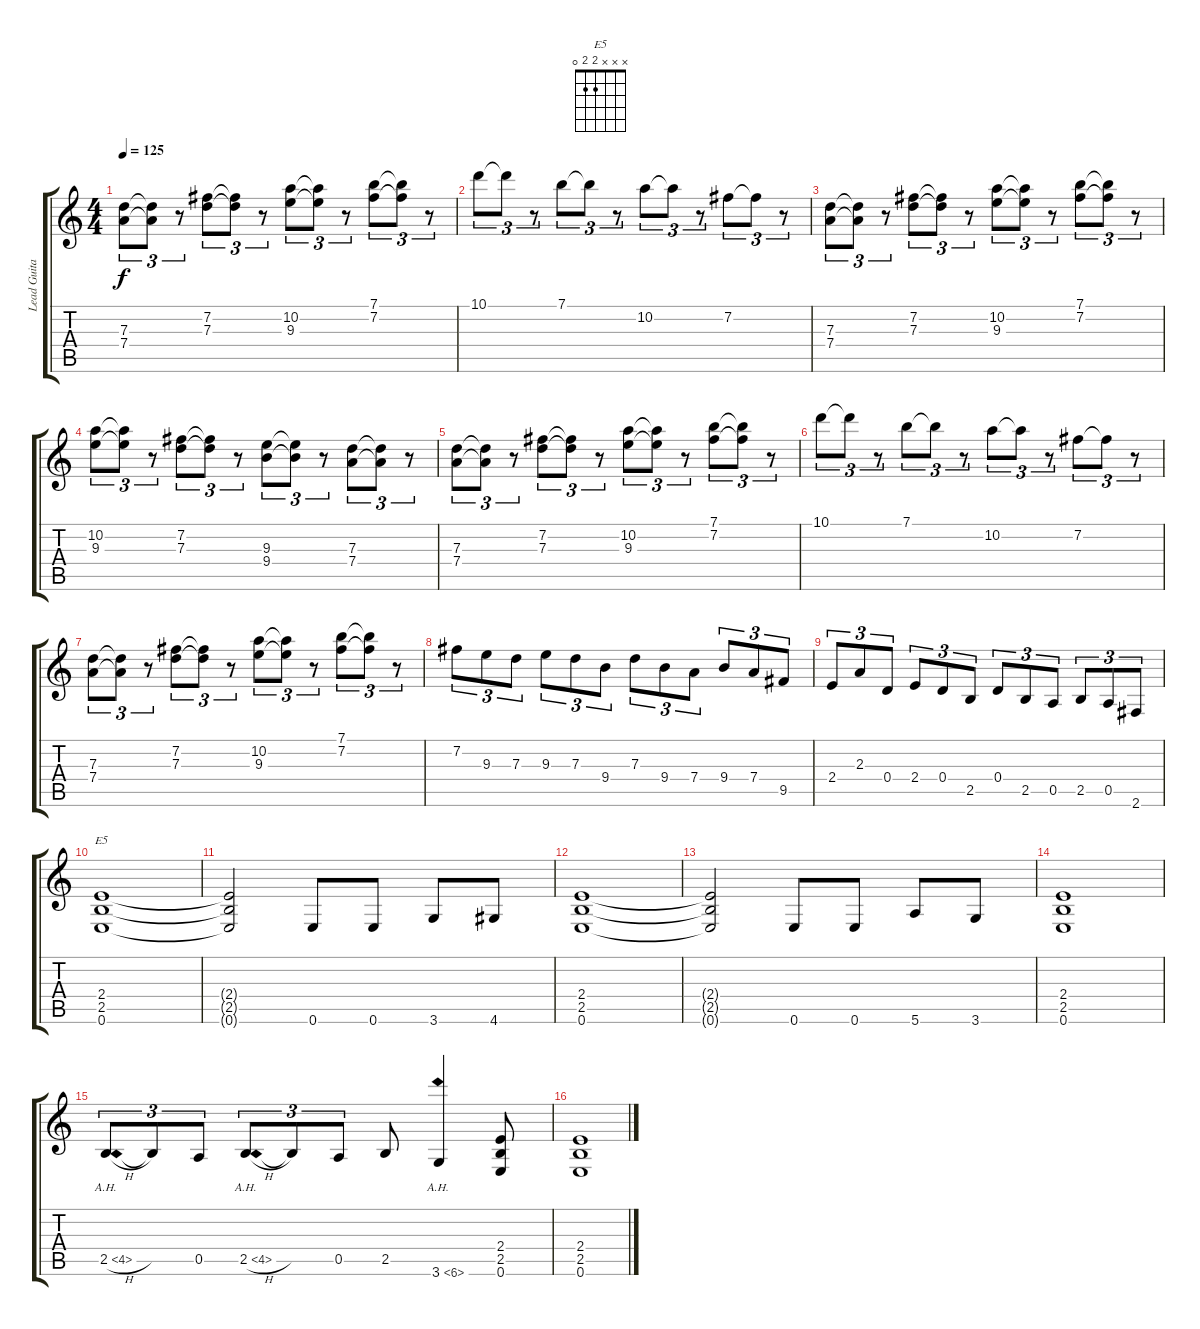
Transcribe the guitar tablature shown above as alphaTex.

\track ("Lead Guitar1" "Lead Guita") {instrument overdrivenguitar}
\staff {score tabs}
\tuning (E4 B3 G3 D3 A2 E2) {hide}
\chord ("E5" x x x 2 2 0)
\ts (4 4)
\tempo 125
\clef g2
\ks c
(7.3 7.4).8{tu (3 2) dy f} (7.3{t} 7.4{t}).8{tu (3 2)} r.8{tu (3 2)} (7.2 7.3).8{tu (3 2)} (7.2{t} 7.3{t}).8{tu (3 2)} r.8{tu (3 2)} (10.2 9.3).8{tu (3 2)} (10.2{t} 9.3{t}).8{tu (3 2)} r.8{tu (3 2)} (7.1 7.2).8{tu (3 2)} (7.1{t} 7.2{t}).8{tu (3 2)} r.8{tu (3 2)} |
10.1.8{tu (3 2)} 10.1{t}.8{tu (3 2)} r.8{tu (3 2)} 7.1.8{tu (3 2)} 7.1{t}.8{tu (3 2)} r.8{tu (3 2)} 10.2.8{tu (3 2)} 10.2{t}.8{tu (3 2)} r.8{tu (3 2)} 7.2.8{tu (3 2)} 7.2{t}.8{tu (3 2)} r.8{tu (3 2)} |
(7.3 7.4).8{tu (3 2)} (7.3{t} 7.4{t}).8{tu (3 2)} r.8{tu (3 2)} (7.2 7.3).8{tu (3 2)} (7.2{t} 7.3{t}).8{tu (3 2)} r.8{tu (3 2)} (10.2 9.3).8{tu (3 2)} (10.2{t} 9.3{t}).8{tu (3 2)} r.8{tu (3 2)} (7.1 7.2).8{tu (3 2)} (7.1{t} 7.2{t}).8{tu (3 2)} r.8{tu (3 2)} |
(10.2 9.3).8{tu (3 2)} (10.2{t} 9.3{t}).8{tu (3 2)} r.8{tu (3 2)} (7.2 7.3).8{tu (3 2)} (7.2{t} 7.3{t}).8{tu (3 2)} r.8{tu (3 2)} (9.3 9.4).8{tu (3 2)} (9.3{t} 9.4{t}).8{tu (3 2)} r.8{tu (3 2)} (7.3 7.4).8{tu (3 2)} (7.3{t} 7.4{t}).8{tu (3 2)} r.8{tu (3 2)} |
(7.3 7.4).8{tu (3 2)} (7.3{t} 7.4{t}).8{tu (3 2)} r.8{tu (3 2)} (7.2 7.3).8{tu (3 2)} (7.2{t} 7.3{t}).8{tu (3 2)} r.8{tu (3 2)} (10.2 9.3).8{tu (3 2)} (10.2{t} 9.3{t}).8{tu (3 2)} r.8{tu (3 2)} (7.1 7.2).8{tu (3 2)} (7.1{t} 7.2{t}).8{tu (3 2)} r.8{tu (3 2)} |
10.1.8{tu (3 2)} 10.1{t}.8{tu (3 2)} r.8{tu (3 2)} 7.1.8{tu (3 2)} 7.1{t}.8{tu (3 2)} r.8{tu (3 2)} 10.2.8{tu (3 2)} 10.2{t}.8{tu (3 2)} r.8{tu (3 2)} 7.2.8{tu (3 2)} 7.2{t}.8{tu (3 2)} r.8{tu (3 2)} |
(7.3 7.4).8{tu (3 2)} (7.3{t} 7.4{t}).8{tu (3 2)} r.8{tu (3 2)} (7.2 7.3).8{tu (3 2)} (7.2{t} 7.3{t}).8{tu (3 2)} r.8{tu (3 2)} (10.2 9.3).8{tu (3 2)} (10.2{t} 9.3{t}).8{tu (3 2)} r.8{tu (3 2)} (7.1 7.2).8{tu (3 2)} (7.1{t} 7.2{t}).8{tu (3 2)} r.8{tu (3 2)} |
7.2.8{tu (3 2)} 9.3.8{tu (3 2)} 7.3.8{tu (3 2)} 9.3.8{tu (3 2)} 7.3.8{tu (3 2)} 9.4.8{tu (3 2)} 7.3.8{tu (3 2)} 9.4.8{tu (3 2)} 7.4.8{tu (3 2)} 9.4.8{tu (3 2)} 7.4.8{tu (3 2)} 9.5.8{tu (3 2)} |
2.4.8{tu (3 2)} 2.3.8{tu (3 2)} 0.4.8{tu (3 2)} 2.4.8{tu (3 2)} 0.4.8{tu (3 2)} 2.5.8{tu (3 2)} 0.4.8{tu (3 2)} 2.5.8{tu (3 2)} 0.5.8{tu (3 2)} 2.5.8{tu (3 2)} 0.5.8{tu (3 2)} 2.6.8{tu (3 2)} |
(2.4 2.5 0.6).1{ch "E5"} |
(2.4{t} 2.5{t} 0.6{t}).2 0.6.8 0.6.8 3.6.8 4.6.8 |
(2.4 2.5 0.6).1 |
(2.4{t} 2.5{t} 0.6{t}).2 0.6.8 0.6.8 5.6.8 3.6.8 |
(2.4 2.5 0.6).1 |
2.5{ah 2 h}.8{tu (3 2)} 2.5{t}.8{tu (3 2)} 0.5.8{tu (3 2)} 2.5{ah 2 h}.8{tu (3 2)} 2.5{t}.8{tu (3 2)} 0.5.8{tu (3 2)} 2.5.8 3.6{ah 3}.4 (2.4 2.5 0.6).8 |
(2.4 2.5 0.6).1
